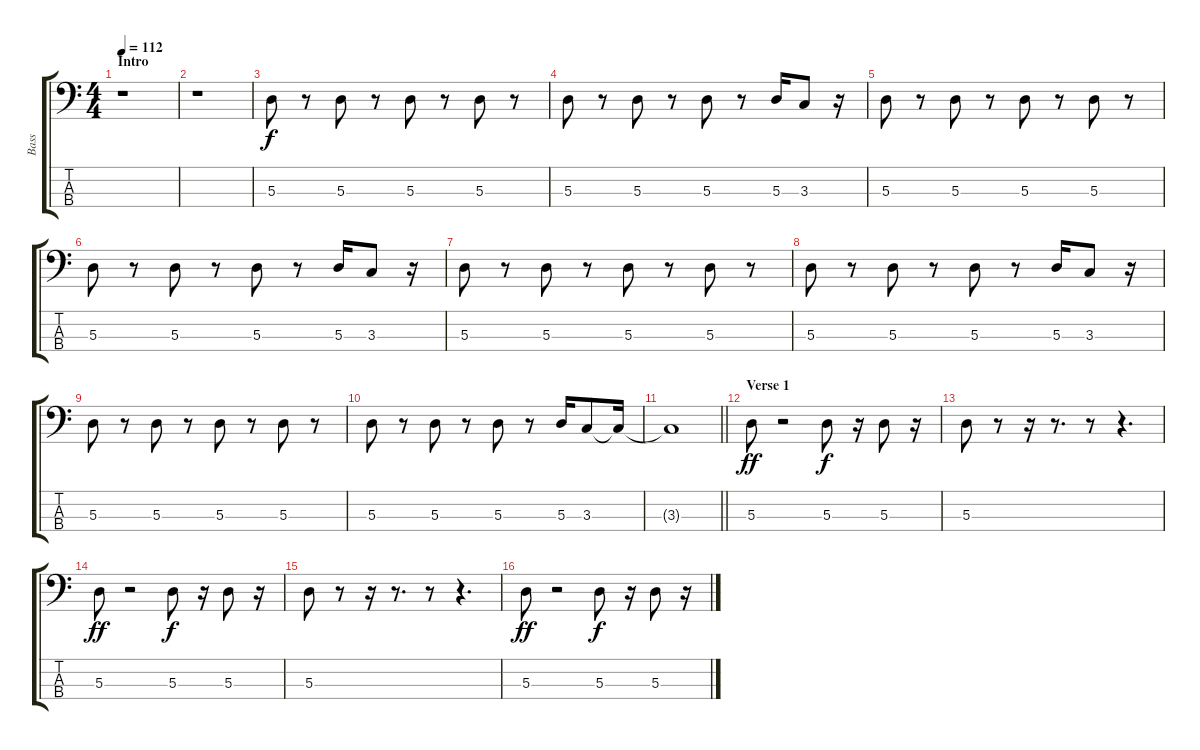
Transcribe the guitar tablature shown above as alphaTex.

\track ("Bass" "Bass") {instrument electricbassfinger}
\staff {score tabs}
\tuning (G2 D2 A1 E1) {hide}
\ts (4 4)
\section ("" "Intro")
\tempo 112
\clef f4
\ks c
r.1{dy f instrument electricbassfinger} |
r.1 |
5.3.8 r.8 5.3.8 r.8 5.3.8 r.8 5.3.8 r.8 |
5.3.8 r.8 5.3.8 r.8 5.3.8 r.8 5.3.16 3.3.8 r.16 |
5.3.8 r.8 5.3.8 r.8 5.3.8 r.8 5.3.8 r.8 |
5.3.8 r.8 5.3.8 r.8 5.3.8 r.8 5.3.16 3.3.8 r.16 |
5.3.8 r.8 5.3.8 r.8 5.3.8 r.8 5.3.8 r.8 |
5.3.8 r.8 5.3.8 r.8 5.3.8 r.8 5.3.16 3.3.8 r.16 |
5.3.8 r.8 5.3.8 r.8 5.3.8 r.8 5.3.8 r.8 |
5.3.8 r.8 5.3.8 r.8 5.3.8 r.8 5.3.16 3.3.8 3.3{t}.16 |
\barLineRight lightlight
3.3{t}.1 |
\section ("" "Verse 1")
5.3.8{dy ff} r.2 5.3.8{dy f} r.16 5.3.8 r.16 |
5.3.8 r.8 r.16 r.8{d} r.8 r.4{d} |
5.3.8{dy ff} r.2 5.3.8{dy f} r.16 5.3.8 r.16 |
5.3.8 r.8 r.16 r.8{d} r.8 r.4{d} |
5.3.8{dy ff} r.2 5.3.8{dy f} r.16 5.3.8 r.16
